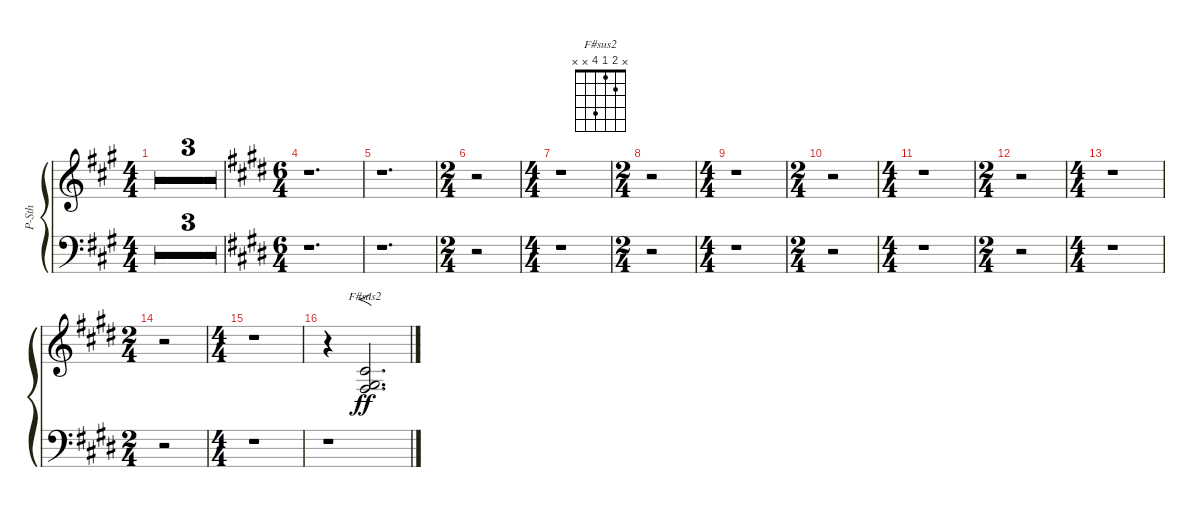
\defaultSystemsLayout 4
\bracketExtendMode groupsimilarinstruments
\otherSystemsTrackNameOrientation horizontal
\track ("Strings / Pad" "P-Sth") {multiBarRest instrument pad2warm}
\staff {score}
\tuning (E4 B3 G3 D3 A2 E2)
\chord ("F#sus2" x 2 1 4 x x) {showfingering false}
\ts (4 4)
\tempo 146
\clef g2
\ks a
r.1{dy f} |
r.1 |
\barLineRight lightlight
r.1 |
\ts (6 4)
\beaming (8 2 2 2 2 2 2)
\ks e
r.1{d} |
r.1{d} |
\ts (2 4)
\beaming (8 2 2 2 2 2 2)
r.2 |
\ts (4 4)
\beaming (8 2 2 2 2 2 2)
r.1 |
\ts (2 4)
\beaming (8 2 2 2 2 2 2)
r.2 |
\ts (4 4)
\beaming (8 2 2 2 2 2 2)
r.1 |
\ts (2 4)
\beaming (8 2 2 2 2 2 2)
r.2 |
\ts (4 4)
\beaming (8 2 2 2 2 2 2)
r.1 |
\ts (2 4)
\beaming (8 2 2 2 2 2 2)
r.2 |
\ts (4 4)
\beaming (8 2 2 2 2 2 2)
r.1 |
\ts (2 4)
\beaming (8 2 2 2 2 2 2)
r.2 |
\ts (4 4)
\beaming (8 2 2 2 2 2 2)
r.1 |
r.4 (2.2{acc #} 1.3{acc #} 4.4{acc #}).2{f d ch "F#sus2" dy ff}
\staff {score}
\tuning (E4 B3 G3 D3 A2 E2)
\clef f4
\ottava regular
\simile none
\ks a
r.1{dy ff} |
r.1 |
\barLineRight lightlight
r.1 |
\ks e
r.1{d} |
r.1{d} |
r.2 |
r.1 |
r.2 |
r.1 |
r.2 |
r.1 |
r.2 |
r.1 |
r.2 |
r.1 |
r.1
